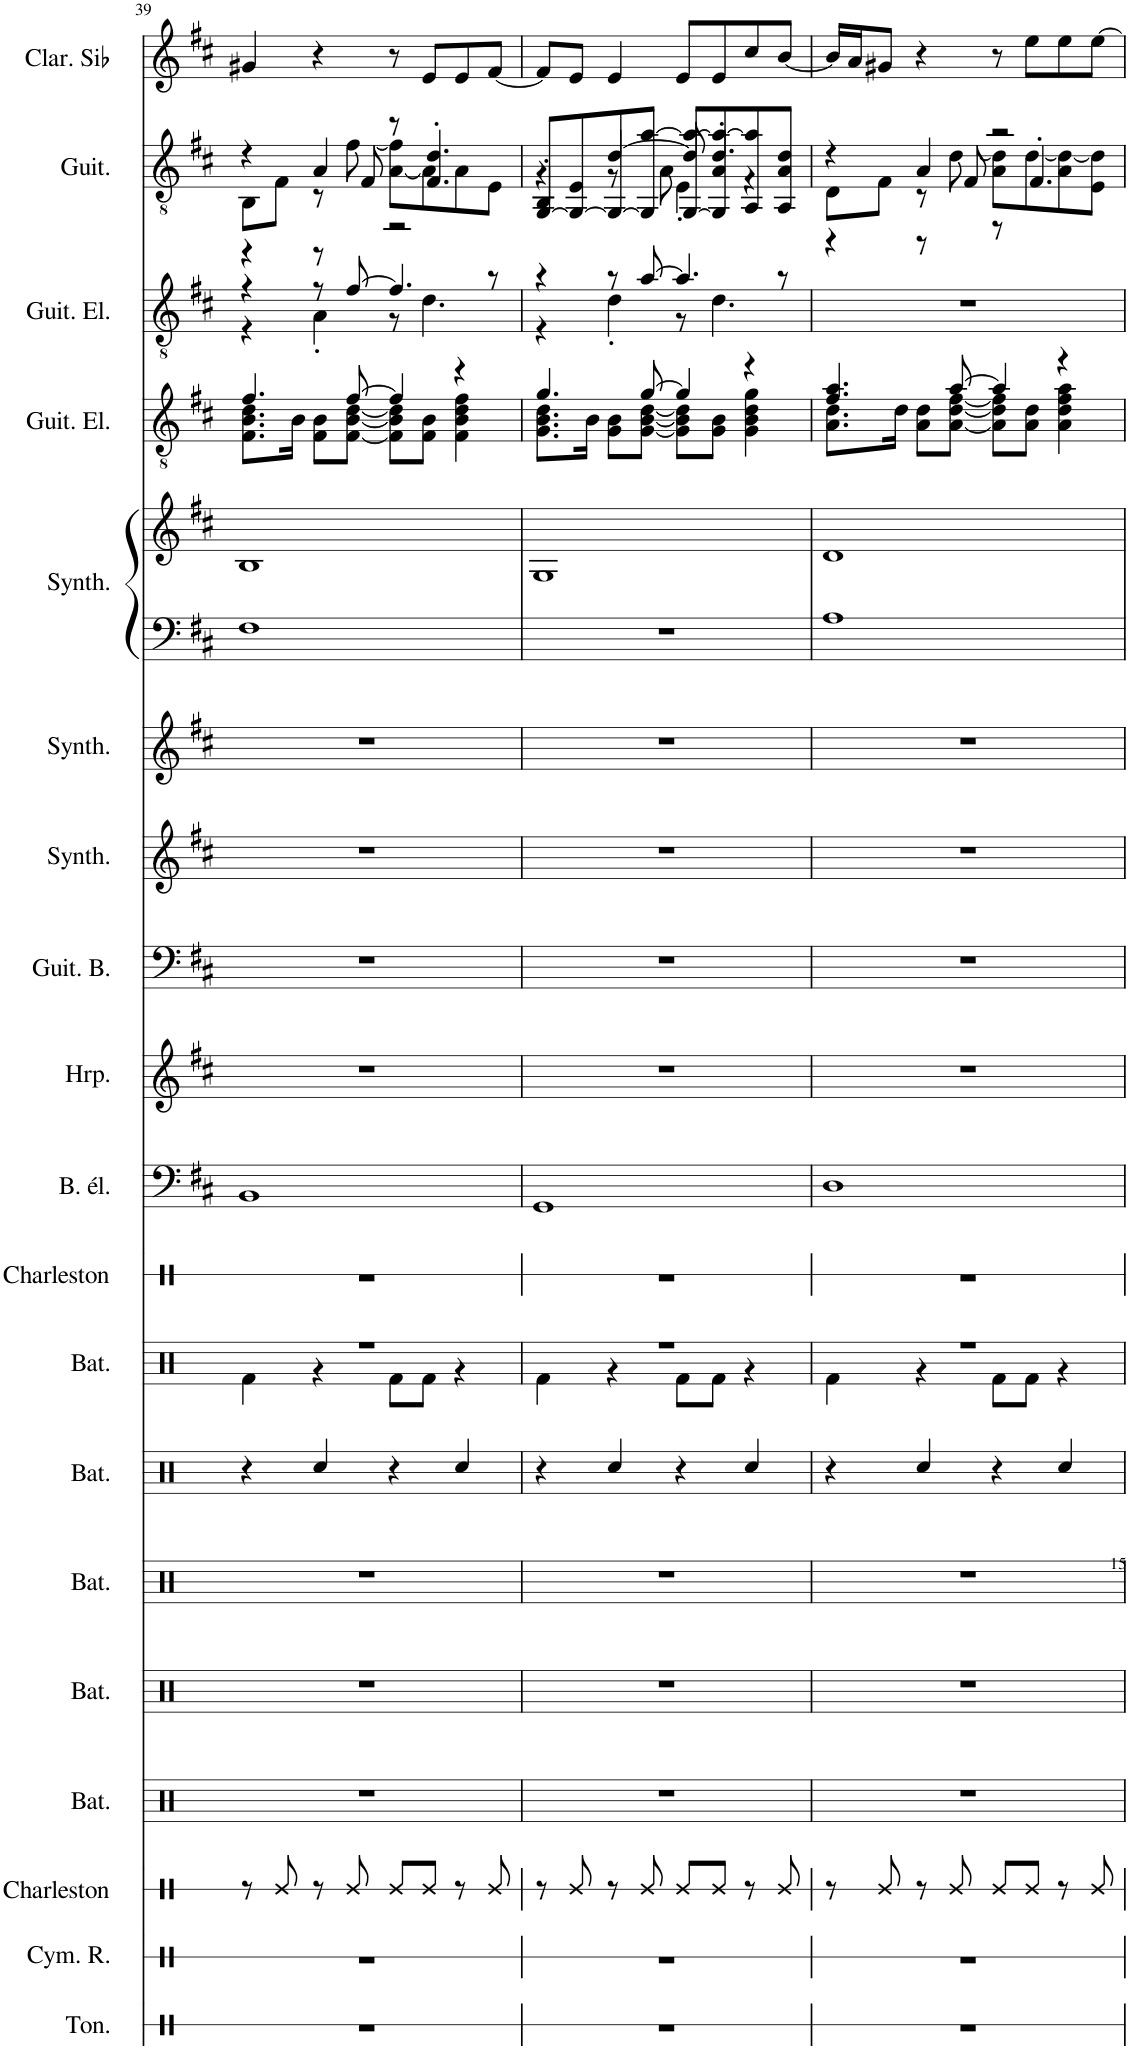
**kern	**kern	**kern	**kern	**kern	**kern	**kern	**kern	**kern	**kern	**kern	**kern	**kern	**kern	**kern	**kern	**kern	**kern	**kern	**kern
*part19	*part18	*part17	*part16	*part15	*part14	*part13	*part12	*part11	*part10	*part9	*part8	*part7	*part6	*part5	*part5	*part4	*part3	*part2	*part1
*staff20	*staff19	*staff18	*staff17	*staff16	*staff15	*staff14	*staff13	*staff12	*staff11	*staff10	*staff9	*staff8	*staff7	*staff6	*staff5	*staff4	*staff3	*staff2	*staff1
*I"Tonnerre	*I"Cymbale ride	*I"Charleston	*I"Batterie	*I"Batterie	*I"Batterie	*I"Batterie	*I"Batterie	*I"Charleston	*I"Basse électrique, Electric Bass (finger)	*I"Harpe	*I"Guitare Basse	*I"Synthétiseur d'effets, FX 3 (crystal)	*I"Synthétiseur d'instruments à cordes, Synth Strings 1	*I"Synthétiseur d'effets, FX 7 (echoes)	*	*I"Guitare électrique, Electric Guitar (clean)	*I"Guitare électrique, Electric Guitar (clean)	*I"Guitare classique, Acoustic Guitar (nylon)	*I"Clarinette en Sib
*I'Ton.	*I'Cym. R.	*I'Charleston	*I'Bat.	*I'Bat.	*I'Bat.	*I'Bat.	*I'Bat.	*I'Charleston	*I'B. él.	*I'Hrp.	*I'Guit. B.	*I'Synth.	*I'Synth.	*I'Synth.	*	*I'Guit. El.	*I'Guit. El.	*I'Guit.	*I'Clar. Sib
!!LO:PB:g=z
*clefX	*clefX	*clefX	*clefX	*clefX	*clefX	*clefX	*clefX	*clefX	*clefF4	*clefG2	*clefF4	*clefG2	*clefG2	*clefF4	*clefG2	*clefGv2	*clefGv2	*clefGv2	*clefG2
*	*	*	*	*	*	*	*	*	*Trd7c12	*	*Trd7c12	*	*	*	*	*	*	*	*Trd1c2
*k[]	*k[]	*k[]	*k[]	*k[]	*k[]	*k[]	*k[]	*k[]	*k[f#c#]	*k[f#c#]	*k[f#c#]	*k[f#c#]	*k[f#c#]	*k[f#c#]	*k[f#c#]	*k[f#c#]	*k[f#c#]	*k[f#c#]	*k[f#c#]
*M4/4	*M4/4	*M4/4	*M4/4	*M4/4	*M4/4	*M4/4	*M4/4	*M4/4	*M4/4	*M4/4	*M4/4	*M4/4	*M4/4	*M4/4	*M4/4	*M4/4	*M4/4	*M4/4	*M4/4
=39	=39	=39	=39	=39	=39	=39	=39	=39	=39	=39	=39	=39	=39	=39	=39	=39	=39	=39	=39
*	*	*	*	*	*	*	*^	*	*	*	*	*	*	*	*	*^	*^	*^	*
*	*	*	*	*	*	*	*	*	*	*	*	*	*	*	*	*	*	*	*	*	*	*^	*
1r	1r	8r	1r	1r	1r	4r	1r	4Rf\	1r	1BB	1r	1r	1r	1r	1F#	1B	4.f#/	8.F#\ 8.B\ 8.d\L	4r	4r	4r	8BB\L	4r	4g#X/
.	.	8Re/	.	.	.	.	.	.	.	.	.	.	.	.	.	.	.	.	.	.	.	8F#\J	.	.
.	.	.	.	.	.	.	.	.	.	.	.	.	.	.	.	.	.	16B\Jk	.	.	.	.	.	.
.	.	8r	.	.	.	4Rcc/	.	4r	.	.	.	.	.	.	.	.	.	8F#\ 8B\L	8r	4A'\	4A/	8r	8r	4r
.	.	8Re/	.	.	.	.	.	.	.	.	.	.	.	.	.	.	[8f#/	[8F#\ [8B\ [8d\J	[8f#/	.	.	[8f#\	8F#/	.
.	.	8Re/L	.	.	.	4r	.	8Rf\L	.	.	.	.	.	.	.	.	4f#/]	8F#\] 8B\] 8d\]L	4.f#/]	8r	8r	[8A\ 8f#\]L	2r	8r
.	.	8Re/J	.	.	.	.	.	8Rf\J	.	.	.	.	.	.	.	.	.	8F#\ 8B\J	.	4.d\	4.F#/' 4.d/'	8A\]	.	8e/L
.	.	8r	.	.	.	4Rcc/	.	4r	.	.	.	.	.	.	.	.	4r	4F#\ 4B\ 4d\ 4f#\	.	.	.	8A\	.	8e/
.	.	8Re/	.	.	.	.	.	.	.	.	.	.	.	.	.	.	.	.	8r	.	.	8E\J	.	[8f#/J
=40	=40	=40	=40	=40	=40	=40	=40	=40	=40	=40	=40	=40	=40	=40	=40	=40	=40	=40	=40	=40	=40	=40	=40	=40
1r	1r	8r	1r	1r	1r	4r	1r	4Rf\	1r	1GG	1r	1r	1r	1r	1r	1G	4.g/	8.G\ 8.B\ 8.d\L	4r	4r	4BB'/	4r	[8GG/L	8f#/L]
.	.	8Re/	.	.	.	.	.	.	.	.	.	.	.	.	.	.	.	.	.	.	.	.	8GG/_ 8E/	8e/J
.	.	.	.	.	.	.	.	.	.	.	.	.	.	.	.	.	.	16B\Jk	.	.	.	.	.	.
.	.	8r	.	.	.	4Rcc/	.	4r	.	.	.	.	.	.	.	.	.	8G\ 8B\L	8r	4d'\	[4d/	8r	8GG/_	4e/
.	.	8Re/	.	.	.	.	.	.	.	.	.	.	.	.	.	.	[8g/	[8G\ [8B\ [8d\J	[8a/	.	.	8A\	8GG/] [8a/J	.
.	.	8Re/L	.	.	.	4r	.	8Rf\L	.	.	.	.	.	.	.	.	4g/]	8G\] 8B\] 8d\]L	4.a/]	8r	8d/]	4E'\	[8GG/ 8a/_L	8e/L
.	.	8Re/J	.	.	.	.	.	8Rf\J	.	.	.	.	.	.	.	.	.	8G\ 8B\J	.	4.d\	4.d'/	.	8GG/] 8A/ 8a/_	8e/
.	.	8r	.	.	.	4Rcc/	.	4r	.	.	.	.	.	.	.	.	4r	4G\ 4B\ 4d\ 4g\	.	.	.	4r	8AA/ 8a/]	8cc#/
.	.	8Re/	.	.	.	.	.	.	.	.	.	.	.	.	.	.	.	.	8r	.	.	.	8AA/ 8A/ 8d/J	[8b/J
*	*	*	*	*	*	*	*	*	*	*	*	*	*	*	*	*	*	*	*v	*v	*	*	*	*
=41	=41	=41	=41	=41	=41	=41	=41	=41	=41	=41	=41	=41	=41	=41	=41	=41	=41	=41	=41	=41	=41	=41	=41
1r	1r	8r	1r	1r	1r	4r	1r	4Rf\	1r	1D	1r	1r	1r	1r	1A	1d	4.f#/ 4.a/	8.A\ 8.d\L	1r	4r	8D\L	4r	16b/LL]
.	.	.	.	.	.	.	.	.	.	.	.	.	.	.	.	.	.	.	.	.	.	.	16a/J
.	.	8Re/	.	.	.	.	.	.	.	.	.	.	.	.	.	.	.	.	.	.	8F#\J	.	8g#X/J
.	.	.	.	.	.	.	.	.	.	.	.	.	.	.	.	.	.	16d\Jk	.	.	.	.	.
.	.	8r	.	.	.	4Rcc/	.	4r	.	.	.	.	.	.	.	.	.	8A\ 8d\L	.	4A/	8r	8r	4r
.	.	8Re/	.	.	.	.	.	.	.	.	.	.	.	.	.	.	[8a/	[8A\ [8d\ [8f#\J	.	.	[8d\	8F#/	.
.	.	8Re/L	.	.	.	4r	.	8Rf\L	.	.	.	.	.	.	.	.	4a/]	8A\] 8d\] 8f#\]L	.	2r	8A\ 8d\]L	8r	8r
.	.	8Re/J	.	.	.	.	.	8Rf\J	.	.	.	.	.	.	.	.	.	8A\ 8d\J	.	.	[8d\	4.F#'/	8ee\L
.	.	8r	.	.	.	4Rcc/	.	4r	.	.	.	.	.	.	.	.	4r	4A\ 4d\ 4f#\ 4a\	.	.	8A\ 8d\_	.	8ee\
.	.	8Re/	.	.	.	.	.	.	.	.	.	.	.	.	.	.	.	.	.	.	8E\ 8d\]J	.	[8ee\J
*	*	*	*	*	*	*	*v	*v	*	*	*	*	*	*	*	*	*v	*v	*	*v	*v	*v	*
=	=	=	=	=	=	=	=	=	=	=	=	=	=	=	=	=	=	=	=
*-	*-	*-	*-	*-	*-	*-	*-	*-	*-	*-	*-	*-	*-	*-	*-	*-	*-	*-	*-
